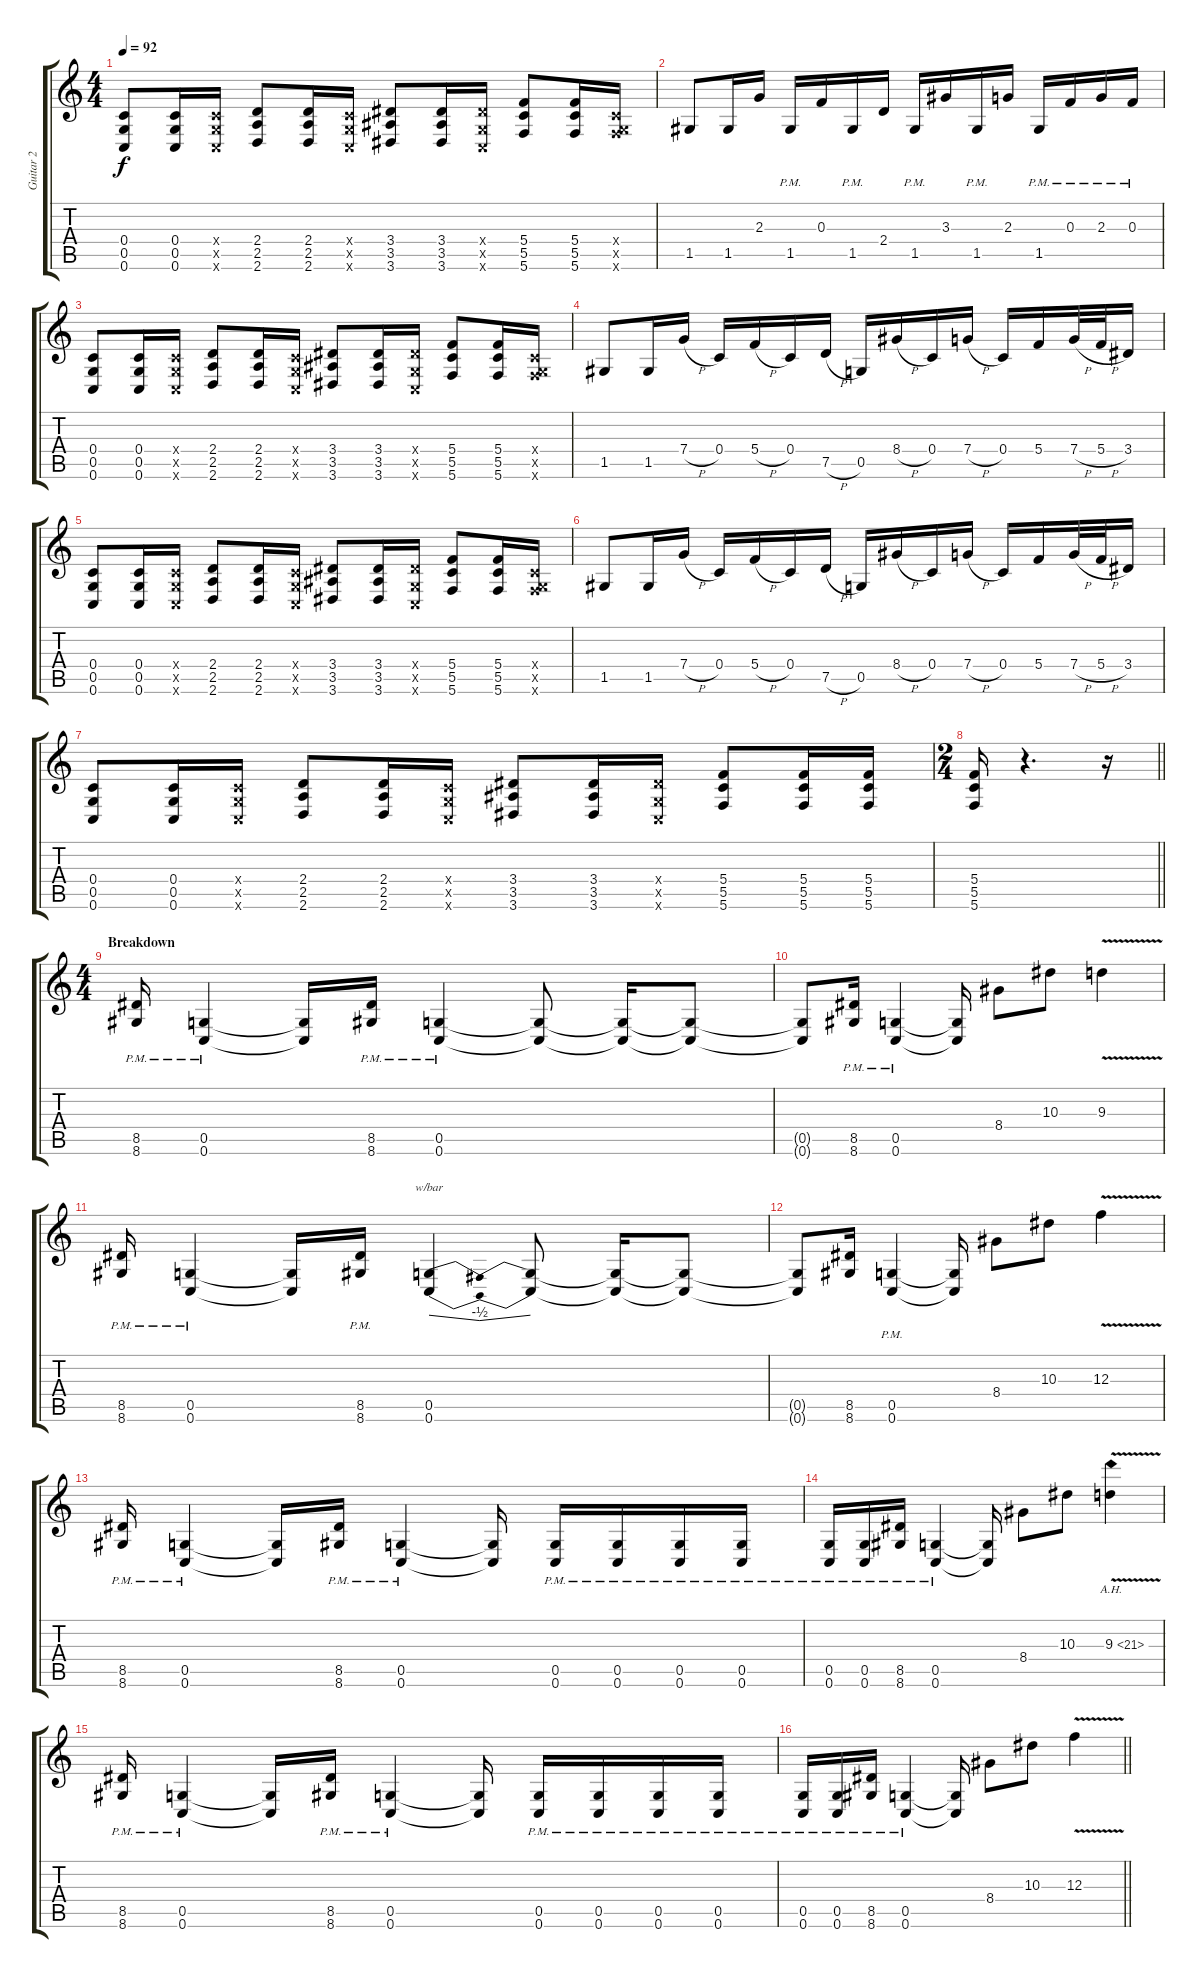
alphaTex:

\track ("Guitar 2" "Guitar 2") {instrument distortionguitar}
\staff {score tabs}
\tuning (D4 A3 F3 C3 G2 C2) {hide}
\ts (4 4)
\tempo 92
\clef g2
\ks c
(0.4 0.5 0.6).8{dy f} (0.4 0.5 0.6).16 (0.4{x} 0.5{x} 0.6{x}).16 (2.4 2.5 2.6).8 (2.4 2.5 2.6).16 (0.4{x} 0.5{x} 0.6{x}).16 (3.4 3.5 3.6).8 (3.4 3.5 3.6).16 (3.4{x} 0.5{x} 0.6{x}).16 (5.4 5.5 5.6).8 (5.4 5.5 5.6).16 (0.4{x} 0.5{x} 5.6{x}).16 |
1.5.8 1.5.16 2.3.16 1.5{pm}.16 0.3.16 1.5{pm}.16 2.4.16 1.5{pm}.16 3.3.16 1.5{pm}.16 2.3.16 1.5{pm}.16 0.3{pm}.16 2.3{pm}.16 0.3{pm}.16 |
(0.4 0.5 0.6).8 (0.4 0.5 0.6).16 (0.4{x} 0.5{x} 0.6{x}).16 (2.4 2.5 2.6).8 (2.4 2.5 2.6).16 (0.4{x} 0.5{x} 0.6{x}).16 (3.4 3.5 3.6).8 (3.4 3.5 3.6).16 (3.4{x} 0.5{x} 0.6{x}).16 (5.4 5.5 5.6).8 (5.4 5.5 5.6).16 (0.4{x} 0.5{x} 5.6{x}).16 |
1.5.8 1.5.16 7.4{h}.16 0.4.16 5.4{h}.16 0.4.16 7.5{h}.16 0.5.16 8.4{h}.16 0.4.16 7.4{h}.16 0.4.16 5.4.16 7.4{h}.32 5.4{h}.32 3.4.16 |
(0.4 0.5 0.6).8 (0.4 0.5 0.6).16 (0.4{x} 0.5{x} 0.6{x}).16 (2.4 2.5 2.6).8 (2.4 2.5 2.6).16 (0.4{x} 0.5{x} 0.6{x}).16 (3.4 3.5 3.6).8 (3.4 3.5 3.6).16 (3.4{x} 0.5{x} 0.6{x}).16 (5.4 5.5 5.6).8 (5.4 5.5 5.6).16 (0.4{x} 0.5{x} 5.6{x}).16 |
1.5.8 1.5.16 7.4{h}.16 0.4.16 5.4{h}.16 0.4.16 7.5{h}.16 0.5.16 8.4{h}.16 0.4.16 7.4{h}.16 0.4.16 5.4.16 7.4{h}.32 5.4{h}.32 3.4.16 |
(0.4 0.5 0.6).8 (0.4 0.5 0.6).16 (0.4{x} 0.5{x} 0.6{x}).16 (2.4 2.5 2.6).8 (2.4 2.5 2.6).16 (0.4{x} 0.5{x} 0.6{x}).16 (3.4 3.5 3.6).8 (3.4 3.5 3.6).16 (3.4{x} 0.5{x} 0.6{x}).16 (5.4 5.5 5.6).8 (5.4 5.5 5.6).16 (5.4 5.5 5.6).16 |
\ts (2 4)
\barLineRight lightlight
(5.4 5.5 5.6).16 r.4{d} r.16 |
\ts (4 4)
\section ("" "Breakdown")
(8.5{pm} 8.6{pm}).16 (0.5{pm} 0.6{pm}).4 (0.5{t} 0.6{t}).16 (8.5{pm} 8.6{pm}).16 (0.5{pm} 0.6{pm}).4 (0.5{t} 0.6{t}).8 (0.5{t} 0.6{t}).16 (0.5{t} 0.6{t}).8 |
(0.5{t} 0.6{t}).8 (8.5{pm} 8.6{pm}).16 (0.5{pm} 0.6{pm}).4 (0.5{t} 0.6{t}).16 8.4.8 10.3.8 9.3{v}.4 |
(8.5{pm} 8.6{pm}).16 (0.5{pm} 0.6{pm}).4 (0.5{t} 0.6{t}).16 (8.5{pm} 8.6{pm}).16 (0.5 0.6).4{tbe (dip default 0 0 30 -2 60 0)} (0.5{t} 0.6{t}).8 (0.5{t} 0.6{t}).16 (0.5{t} 0.6{t}).8 |
(0.5{t} 0.6{t}).8 (8.5 8.6).16 (0.5{pm} 0.6{pm}).4 (0.5{t} 0.6{t}).16 8.4.8 10.3.8 12.3{v}.4 |
(8.5{pm} 8.6{pm}).16 (0.5{pm} 0.6{pm}).4 (0.5{t} 0.6{t}).16 (8.5{pm} 8.6{pm}).16 (0.5{pm} 0.6{pm}).4 (0.5{t} 0.6{t}).16 (0.5{pm} 0.6{pm}).16 (0.5{pm} 0.6{pm}).16 (0.5{pm} 0.6{pm}).16 (0.5{pm} 0.6{pm}).16 |
(0.5{pm} 0.6{pm}).16 (0.5{pm} 0.6{pm}).16 (8.5{pm} 8.6{pm}).16 (0.5{pm} 0.6{pm}).4 (0.5{t} 0.6{t}).16 8.4.8 10.3.8 9.3{ah 12 v}.4 |
(8.5{pm} 8.6{pm}).16 (0.5{pm} 0.6{pm}).4 (0.5{t} 0.6{t}).16 (8.5{pm} 8.6{pm}).16 (0.5{pm} 0.6{pm}).4 (0.5{t} 0.6{t}).16 (0.5{pm} 0.6{pm}).16 (0.5{pm} 0.6{pm}).16 (0.5{pm} 0.6{pm}).16 (0.5{pm} 0.6{pm}).16 |
\barLineRight lightlight
(0.5{pm} 0.6{pm}).16 (0.5{pm} 0.6{pm}).16 (8.5{pm} 8.6{pm}).16 (0.5{pm} 0.6{pm}).4 (0.5{t} 0.6{t}).16 8.4.8 10.3.8 12.3{v}.4
